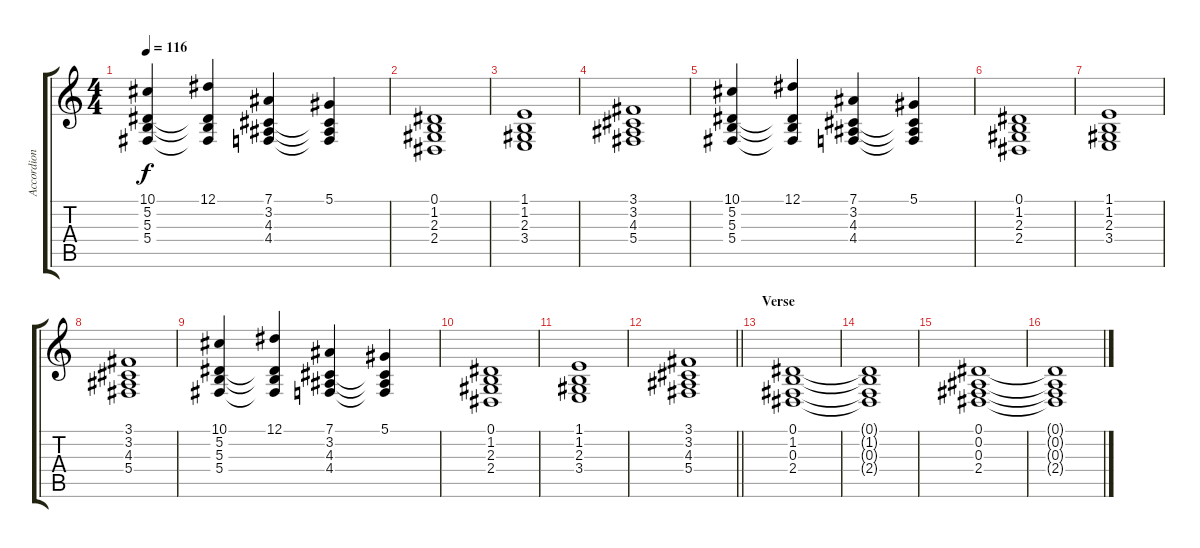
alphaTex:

\track ("Accordion" "Accordion") {instrument accordion}
\staff {score tabs}
\tuning (Eb4 Bb3 Gb3 Db3 Ab2 Eb2) {hide}
\ts (4 4)
\tempo 116
\clef g2
\ks c
(10.1 5.2 5.3 5.4).4{dy f} (12.1 5.2{t} 5.3{t} 5.4{t}).4 (7.1 3.2 4.3 4.4).4 (5.1 3.2{t} 4.3{t} 4.4{t}).4 |
(0.1 1.2 2.3 2.4).1 |
(1.1 1.2 2.3 3.4).1 |
(3.1 3.2 4.3 5.4).1 |
(10.1 5.2 5.3 5.4).4 (12.1 5.2{t} 5.3{t} 5.4{t}).4 (7.1 3.2 4.3 4.4).4 (5.1 3.2{t} 4.3{t} 4.4{t}).4 |
(0.1 1.2 2.3 2.4).1 |
(1.1 1.2 2.3 3.4).1 |
(3.1 3.2 4.3 5.4).1 |
(10.1 5.2 5.3 5.4).4 (12.1 5.2{t} 5.3{t} 5.4{t}).4 (7.1 3.2 4.3 4.4).4 (5.1 3.2{t} 4.3{t} 4.4{t}).4 |
(0.1 1.2 2.3 2.4).1 |
(1.1 1.2 2.3 3.4).1 |
\barLineRight lightlight
(3.1 3.2 4.3 5.4).1 |
\section ("" "Verse")
(0.1 1.2 0.3 2.4).1 |
(0.1{t} 1.2{t} 0.3{t} 2.4{t}).1{balance 6} |
(0.1 0.2 0.3 2.4).1 |
(0.1{t} 0.2{t} 0.3{t} 2.4{t}).1
